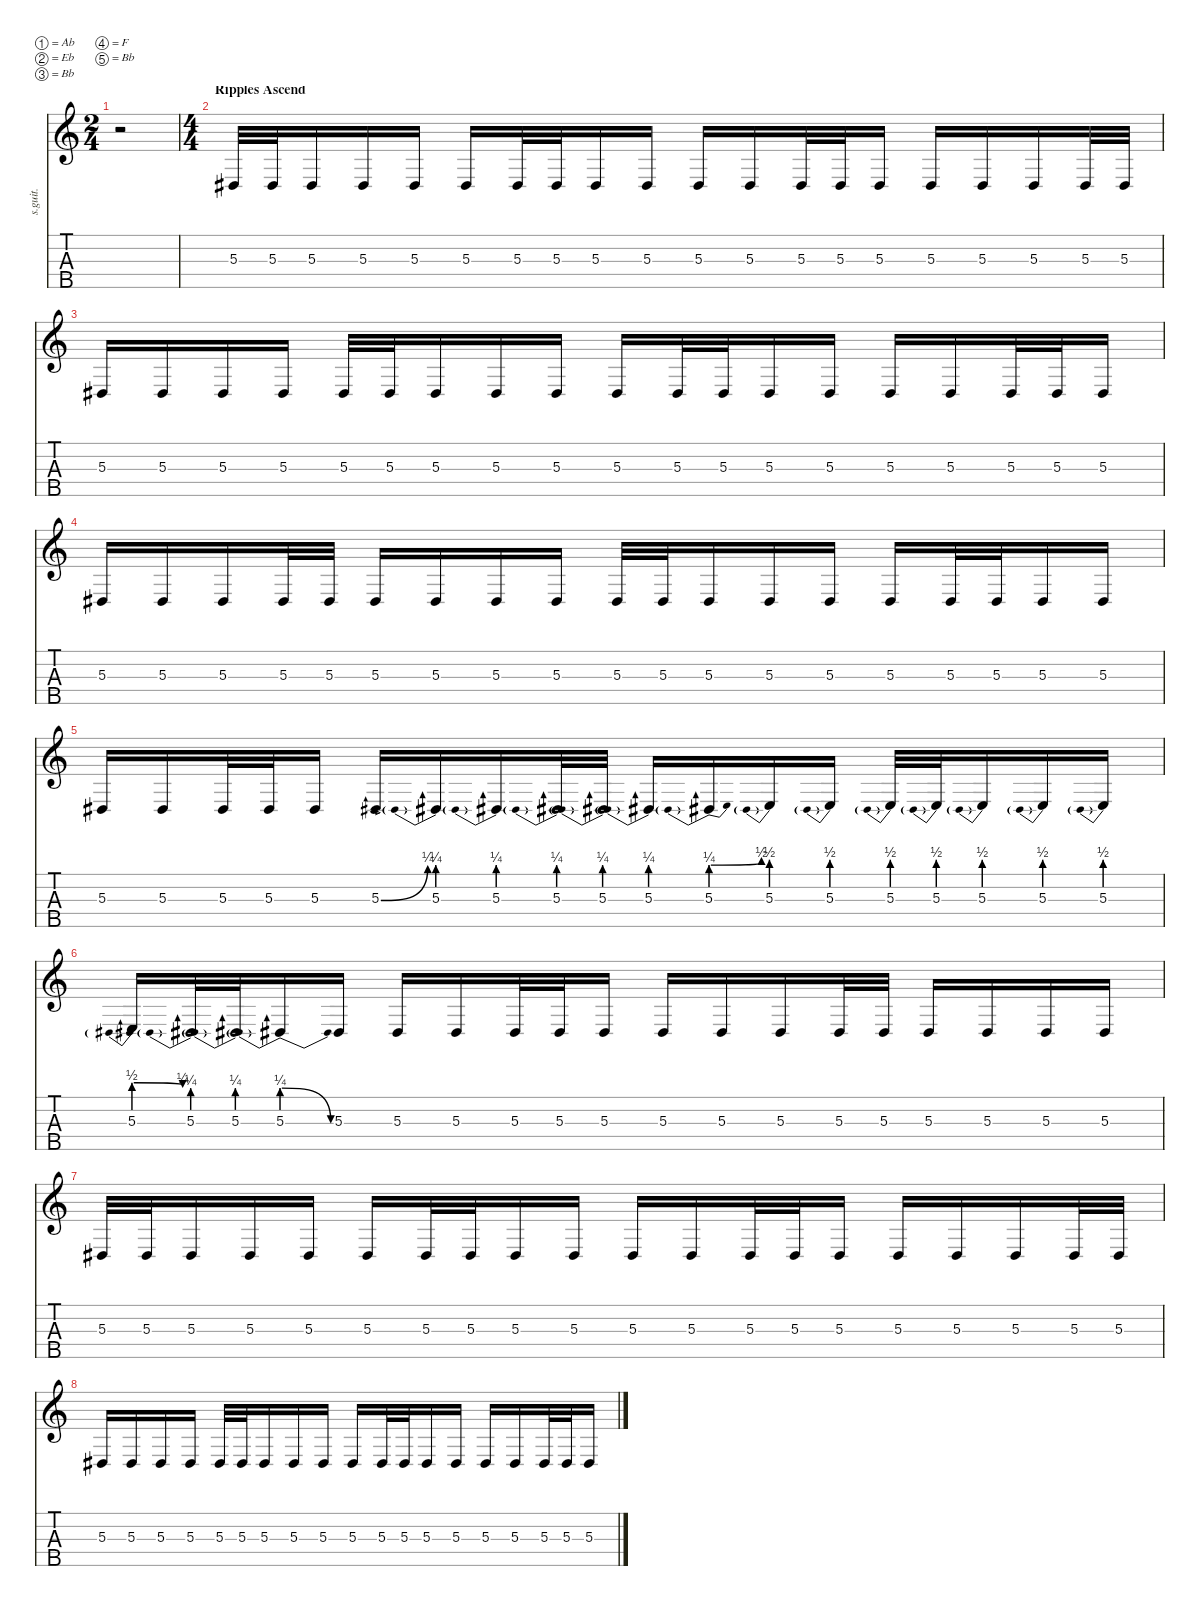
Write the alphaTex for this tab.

\defaultSystemsLayout 4
\hideDynamics
\bracketExtendMode nobrackets
\track ("Dick Lovgren (Bass)" "s.guit.") {instrument electricbasspick}
\staff {score tabs}
\tuning (Ab2 Eb2 Bb1 F1 Bb0)
\ts (2 4)
\beaming (8 2 2 2 2)
\tempo (115 hide)
\clef g2
\ks c
r.2{dy f} |
\ts (4 4)
\beaming (8 2 2 2 2)
\section ("" "Ripples Ascend")
5.3{acc #}.32{lyrics (0 "") lyrics (1 "") lyrics (2 "") lyrics (3 "") lyrics (4 "")} 5.3{acc #}.32{lyrics (0 "") lyrics (1 "") lyrics (2 "") lyrics (3 "") lyrics (4 "")} 5.3{acc #}.16{lyrics (0 "") lyrics (1 "") lyrics (2 "") lyrics (3 "") lyrics (4 "")} 5.3{acc #}.16{lyrics (0 "") lyrics (1 "") lyrics (2 "") lyrics (3 "") lyrics (4 "")} 5.3{acc #}.16{lyrics (0 "") lyrics (1 "") lyrics (2 "") lyrics (3 "") lyrics (4 "")} 5.3{acc #}.16{lyrics (0 "") lyrics (1 "") lyrics (2 "") lyrics (3 "") lyrics (4 "")} 5.3{acc #}.32{lyrics (0 "") lyrics (1 "") lyrics (2 "") lyrics (3 "") lyrics (4 "")} 5.3{acc #}.32{lyrics (0 "") lyrics (1 "") lyrics (2 "") lyrics (3 "") lyrics (4 "")} 5.3{acc #}.16{lyrics (0 "") lyrics (1 "") lyrics (2 "") lyrics (3 "") lyrics (4 "")} 5.3{acc #}.16{lyrics (0 "") lyrics (1 "") lyrics (2 "") lyrics (3 "") lyrics (4 "")} 5.3{acc #}.16{lyrics (0 "") lyrics (1 "") lyrics (2 "") lyrics (3 "") lyrics (4 "")} 5.3{acc #}.16{lyrics (0 "") lyrics (1 "") lyrics (2 "") lyrics (3 "") lyrics (4 "")} 5.3{acc #}.32{lyrics (0 "") lyrics (1 "") lyrics (2 "") lyrics (3 "") lyrics (4 "")} 5.3{acc #}.32{lyrics (0 "") lyrics (1 "") lyrics (2 "") lyrics (3 "") lyrics (4 "")} 5.3{acc #}.16{lyrics (0 "") lyrics (1 "") lyrics (2 "") lyrics (3 "") lyrics (4 "")} 5.3{acc #}.16{lyrics (0 "") lyrics (1 "") lyrics (2 "") lyrics (3 "") lyrics (4 "")} 5.3{acc #}.16{lyrics (0 "") lyrics (1 "") lyrics (2 "") lyrics (3 "") lyrics (4 "")} 5.3{acc #}.16{lyrics (0 "") lyrics (1 "") lyrics (2 "") lyrics (3 "") lyrics (4 "")} 5.3{acc #}.32{lyrics (0 "") lyrics (1 "") lyrics (2 "") lyrics (3 "") lyrics (4 "")} 5.3{acc #}.32{lyrics (0 "") lyrics (1 "") lyrics (2 "") lyrics (3 "") lyrics (4 "")} |
5.3{acc #}.16{lyrics (0 "") lyrics (1 "") lyrics (2 "") lyrics (3 "") lyrics (4 "")} 5.3{acc #}.16{lyrics (0 "") lyrics (1 "") lyrics (2 "") lyrics (3 "") lyrics (4 "")} 5.3{acc #}.16{lyrics (0 "") lyrics (1 "") lyrics (2 "") lyrics (3 "") lyrics (4 "")} 5.3{acc #}.16{lyrics (0 "") lyrics (1 "") lyrics (2 "") lyrics (3 "") lyrics (4 "")} 5.3{acc #}.32{lyrics (0 "") lyrics (1 "") lyrics (2 "") lyrics (3 "") lyrics (4 "")} 5.3{acc #}.32{lyrics (0 "") lyrics (1 "") lyrics (2 "") lyrics (3 "") lyrics (4 "")} 5.3{acc #}.16{lyrics (0 "") lyrics (1 "") lyrics (2 "") lyrics (3 "") lyrics (4 "")} 5.3{acc #}.16{lyrics (0 "") lyrics (1 "") lyrics (2 "") lyrics (3 "") lyrics (4 "")} 5.3{acc #}.16{lyrics (0 "") lyrics (1 "") lyrics (2 "") lyrics (3 "") lyrics (4 "")} 5.3{acc #}.16{lyrics (0 "") lyrics (1 "") lyrics (2 "") lyrics (3 "") lyrics (4 "")} 5.3{acc #}.32{lyrics (0 "") lyrics (1 "") lyrics (2 "") lyrics (3 "") lyrics (4 "")} 5.3{acc #}.32{lyrics (0 "") lyrics (1 "") lyrics (2 "") lyrics (3 "") lyrics (4 "")} 5.3{acc #}.16{lyrics (0 "") lyrics (1 "") lyrics (2 "") lyrics (3 "") lyrics (4 "")} 5.3{acc #}.16{lyrics (0 "") lyrics (1 "") lyrics (2 "") lyrics (3 "") lyrics (4 "")} 5.3{acc #}.16{lyrics (0 "") lyrics (1 "") lyrics (2 "") lyrics (3 "") lyrics (4 "")} 5.3{acc #}.16{lyrics (0 "") lyrics (1 "") lyrics (2 "") lyrics (3 "") lyrics (4 "")} 5.3{acc #}.32{lyrics (0 "") lyrics (1 "") lyrics (2 "") lyrics (3 "") lyrics (4 "")} 5.3{acc #}.32{lyrics (0 "") lyrics (1 "") lyrics (2 "") lyrics (3 "") lyrics (4 "")} 5.3{acc #}.16{lyrics (0 "") lyrics (1 "") lyrics (2 "") lyrics (3 "") lyrics (4 "")} |
5.3{acc #}.16{lyrics (0 "") lyrics (1 "") lyrics (2 "") lyrics (3 "") lyrics (4 "")} 5.3{acc #}.16{lyrics (0 "") lyrics (1 "") lyrics (2 "") lyrics (3 "") lyrics (4 "")} 5.3{acc #}.16{lyrics (0 "") lyrics (1 "") lyrics (2 "") lyrics (3 "") lyrics (4 "")} 5.3{acc #}.32{lyrics (0 "") lyrics (1 "") lyrics (2 "") lyrics (3 "") lyrics (4 "")} 5.3{acc #}.32{lyrics (0 "") lyrics (1 "") lyrics (2 "") lyrics (3 "") lyrics (4 "")} 5.3{acc #}.16{lyrics (0 "") lyrics (1 "") lyrics (2 "") lyrics (3 "") lyrics (4 "")} 5.3{acc #}.16{lyrics (0 "") lyrics (1 "") lyrics (2 "") lyrics (3 "") lyrics (4 "")} 5.3{acc #}.16{lyrics (0 "") lyrics (1 "") lyrics (2 "") lyrics (3 "") lyrics (4 "")} 5.3{acc #}.16{lyrics (0 "") lyrics (1 "") lyrics (2 "") lyrics (3 "") lyrics (4 "")} 5.3{acc #}.32{lyrics (0 "") lyrics (1 "") lyrics (2 "") lyrics (3 "") lyrics (4 "")} 5.3{acc #}.32{lyrics (0 "") lyrics (1 "") lyrics (2 "") lyrics (3 "") lyrics (4 "")} 5.3{acc #}.16{lyrics (0 "") lyrics (1 "") lyrics (2 "") lyrics (3 "") lyrics (4 "")} 5.3{acc #}.16{lyrics (0 "") lyrics (1 "") lyrics (2 "") lyrics (3 "") lyrics (4 "")} 5.3{acc #}.16{lyrics (0 "") lyrics (1 "") lyrics (2 "") lyrics (3 "") lyrics (4 "")} 5.3{acc #}.16{lyrics (0 "") lyrics (1 "") lyrics (2 "") lyrics (3 "") lyrics (4 "")} 5.3{acc #}.32{lyrics (0 "") lyrics (1 "") lyrics (2 "") lyrics (3 "") lyrics (4 "")} 5.3{acc #}.32{lyrics (0 "") lyrics (1 "") lyrics (2 "") lyrics (3 "") lyrics (4 "")} 5.3{acc #}.16{lyrics (0 "") lyrics (1 "") lyrics (2 "") lyrics (3 "") lyrics (4 "")} 5.3{acc #}.16{lyrics (0 "") lyrics (1 "") lyrics (2 "") lyrics (3 "") lyrics (4 "")} |
5.3{acc #}.16{lyrics (0 "") lyrics (1 "") lyrics (2 "") lyrics (3 "") lyrics (4 "")} 5.3{acc #}.16{lyrics (0 "") lyrics (1 "") lyrics (2 "") lyrics (3 "") lyrics (4 "")} 5.3{acc #}.32{lyrics (0 "") lyrics (1 "") lyrics (2 "") lyrics (3 "") lyrics (4 "")} 5.3{acc #}.32{lyrics (0 "") lyrics (1 "") lyrics (2 "") lyrics (3 "") lyrics (4 "")} 5.3{acc #}.16{lyrics (0 "") lyrics (1 "") lyrics (2 "") lyrics (3 "") lyrics (4 "")} 5.3{be (bend 0 0 15 1) acc #}.16{lyrics (0 "") lyrics (1 "") lyrics (2 "") lyrics (3 "") lyrics (4 "")} 5.3{be (prebend 0 1 60 1) acc #}.16{lyrics (0 "") lyrics (1 "") lyrics (2 "") lyrics (3 "") lyrics (4 "")} 5.3{be (prebend 0 1 60 1) acc #}.16{lyrics (0 "") lyrics (1 "") lyrics (2 "") lyrics (3 "") lyrics (4 "")} 5.3{be (prebend 0 1 60 1) acc #}.32{lyrics (0 "") lyrics (1 "") lyrics (2 "") lyrics (3 "") lyrics (4 "")} 5.3{be (prebend 0 1 60 1) acc #}.32{lyrics (0 "") lyrics (1 "") lyrics (2 "") lyrics (3 "") lyrics (4 "")} 5.3{be (prebend 0 1 60 1) acc #}.16{lyrics (0 "") lyrics (1 "") lyrics (2 "") lyrics (3 "") lyrics (4 "")} 5.3{be (prebendbend 0 1 60 2) acc #}.16{lyrics (0 "") lyrics (1 "") lyrics (2 "") lyrics (3 "") lyrics (4 "")} 5.3{be (prebend 0 2 60 2)}.16{lyrics (0 "") lyrics (1 "") lyrics (2 "") lyrics (3 "") lyrics (4 "")} 5.3{be (prebend 0 2 60 2)}.16{lyrics (0 "") lyrics (1 "") lyrics (2 "") lyrics (3 "") lyrics (4 "")} 5.3{be (prebend 0 2 60 2)}.32{lyrics (0 "") lyrics (1 "") lyrics (2 "") lyrics (3 "") lyrics (4 "")} 5.3{be (prebend 0 2 60 2)}.32{lyrics (0 "") lyrics (1 "") lyrics (2 "") lyrics (3 "") lyrics (4 "")} 5.3{be (prebend 0 2 60 2)}.16{lyrics (0 "") lyrics (1 "") lyrics (2 "") lyrics (3 "") lyrics (4 "")} 5.3{be (prebend 0 2 60 2)}.16{lyrics (0 "") lyrics (1 "") lyrics (2 "") lyrics (3 "") lyrics (4 "")} 5.3{be (prebend 0 2 60 2)}.16{lyrics (0 "") lyrics (1 "") lyrics (2 "") lyrics (3 "") lyrics (4 "")} |
5.3{be (prebendrelease 0 2 30 1)}.16{lyrics (0 "") lyrics (1 "") lyrics (2 "") lyrics (3 "") lyrics (4 "")} 5.3{be (prebend 0 1 60 1) acc #}.32{lyrics (0 "") lyrics (1 "") lyrics (2 "") lyrics (3 "") lyrics (4 "")} 5.3{be (prebend 0 1 60 1) acc #}.32{lyrics (0 "") lyrics (1 "") lyrics (2 "") lyrics (3 "") lyrics (4 "")} 5.3{be (prebendrelease 0 1 30 0) acc #}.16{lyrics (0 "") lyrics (1 "") lyrics (2 "") lyrics (3 "") lyrics (4 "")} 5.3{acc #}.16{lyrics (0 "") lyrics (1 "") lyrics (2 "") lyrics (3 "") lyrics (4 "")} 5.3{acc #}.16{lyrics (0 "") lyrics (1 "") lyrics (2 "") lyrics (3 "") lyrics (4 "")} 5.3{acc #}.16{lyrics (0 "") lyrics (1 "") lyrics (2 "") lyrics (3 "") lyrics (4 "")} 5.3{acc #}.32{lyrics (0 "") lyrics (1 "") lyrics (2 "") lyrics (3 "") lyrics (4 "")} 5.3{acc #}.32{lyrics (0 "") lyrics (1 "") lyrics (2 "") lyrics (3 "") lyrics (4 "")} 5.3{acc #}.16{lyrics (0 "") lyrics (1 "") lyrics (2 "") lyrics (3 "") lyrics (4 "")} 5.3{acc #}.16{lyrics (0 "") lyrics (1 "") lyrics (2 "") lyrics (3 "") lyrics (4 "")} 5.3{acc #}.16{lyrics (0 "") lyrics (1 "") lyrics (2 "") lyrics (3 "") lyrics (4 "")} 5.3{acc #}.16{lyrics (0 "") lyrics (1 "") lyrics (2 "") lyrics (3 "") lyrics (4 "")} 5.3{acc #}.32{lyrics (0 "") lyrics (1 "") lyrics (2 "") lyrics (3 "") lyrics (4 "")} 5.3{acc #}.32{lyrics (0 "") lyrics (1 "") lyrics (2 "") lyrics (3 "") lyrics (4 "")} 5.3{acc #}.16{lyrics (0 "") lyrics (1 "") lyrics (2 "") lyrics (3 "") lyrics (4 "")} 5.3{acc #}.16{lyrics (0 "") lyrics (1 "") lyrics (2 "") lyrics (3 "") lyrics (4 "")} 5.3{acc #}.16{lyrics (0 "") lyrics (1 "") lyrics (2 "") lyrics (3 "") lyrics (4 "")} 5.3{acc #}.16{lyrics (0 "") lyrics (1 "") lyrics (2 "") lyrics (3 "") lyrics (4 "")} |
5.3{acc #}.32{lyrics (0 "") lyrics (1 "") lyrics (2 "") lyrics (3 "") lyrics (4 "")} 5.3{acc #}.32{lyrics (0 "") lyrics (1 "") lyrics (2 "") lyrics (3 "") lyrics (4 "")} 5.3{acc #}.16{lyrics (0 "") lyrics (1 "") lyrics (2 "") lyrics (3 "") lyrics (4 "")} 5.3{acc #}.16{lyrics (0 "") lyrics (1 "") lyrics (2 "") lyrics (3 "") lyrics (4 "")} 5.3{acc #}.16{lyrics (0 "") lyrics (1 "") lyrics (2 "") lyrics (3 "") lyrics (4 "")} 5.3{acc #}.16{lyrics (0 "") lyrics (1 "") lyrics (2 "") lyrics (3 "") lyrics (4 "")} 5.3{acc #}.32{lyrics (0 "") lyrics (1 "") lyrics (2 "") lyrics (3 "") lyrics (4 "")} 5.3{acc #}.32{lyrics (0 "") lyrics (1 "") lyrics (2 "") lyrics (3 "") lyrics (4 "")} 5.3{acc #}.16{lyrics (0 "") lyrics (1 "") lyrics (2 "") lyrics (3 "") lyrics (4 "")} 5.3{acc #}.16{lyrics (0 "") lyrics (1 "") lyrics (2 "") lyrics (3 "") lyrics (4 "")} 5.3{acc #}.16{lyrics (0 "") lyrics (1 "") lyrics (2 "") lyrics (3 "") lyrics (4 "")} 5.3{acc #}.16{lyrics (0 "") lyrics (1 "") lyrics (2 "") lyrics (3 "") lyrics (4 "")} 5.3{acc #}.32{lyrics (0 "") lyrics (1 "") lyrics (2 "") lyrics (3 "") lyrics (4 "")} 5.3{acc #}.32{lyrics (0 "") lyrics (1 "") lyrics (2 "") lyrics (3 "") lyrics (4 "")} 5.3{acc #}.16{lyrics (0 "") lyrics (1 "") lyrics (2 "") lyrics (3 "") lyrics (4 "")} 5.3{acc #}.16{lyrics (0 "") lyrics (1 "") lyrics (2 "") lyrics (3 "") lyrics (4 "")} 5.3{acc #}.16{lyrics (0 "") lyrics (1 "") lyrics (2 "") lyrics (3 "") lyrics (4 "")} 5.3{acc #}.16{lyrics (0 "") lyrics (1 "") lyrics (2 "") lyrics (3 "") lyrics (4 "")} 5.3{acc #}.32{lyrics (0 "") lyrics (1 "") lyrics (2 "") lyrics (3 "") lyrics (4 "")} 5.3{acc #}.32{lyrics (0 "") lyrics (1 "") lyrics (2 "") lyrics (3 "") lyrics (4 "")} |
5.3{acc #}.16{lyrics (0 "") lyrics (1 "") lyrics (2 "") lyrics (3 "") lyrics (4 "")} 5.3{acc #}.16{lyrics (0 "") lyrics (1 "") lyrics (2 "") lyrics (3 "") lyrics (4 "")} 5.3{acc #}.16{lyrics (0 "") lyrics (1 "") lyrics (2 "") lyrics (3 "") lyrics (4 "")} 5.3{acc #}.16{lyrics (0 "") lyrics (1 "") lyrics (2 "") lyrics (3 "") lyrics (4 "")} 5.3{acc #}.32{lyrics (0 "") lyrics (1 "") lyrics (2 "") lyrics (3 "") lyrics (4 "")} 5.3{acc #}.32{lyrics (0 "") lyrics (1 "") lyrics (2 "") lyrics (3 "") lyrics (4 "")} 5.3{acc #}.16{lyrics (0 "") lyrics (1 "") lyrics (2 "") lyrics (3 "") lyrics (4 "")} 5.3{acc #}.16{lyrics (0 "") lyrics (1 "") lyrics (2 "") lyrics (3 "") lyrics (4 "")} 5.3{acc #}.16{lyrics (0 "") lyrics (1 "") lyrics (2 "") lyrics (3 "") lyrics (4 "")} 5.3{acc #}.16{lyrics (0 "") lyrics (1 "") lyrics (2 "") lyrics (3 "") lyrics (4 "")} 5.3{acc #}.32{lyrics (0 "") lyrics (1 "") lyrics (2 "") lyrics (3 "") lyrics (4 "")} 5.3{acc #}.32{lyrics (0 "") lyrics (1 "") lyrics (2 "") lyrics (3 "") lyrics (4 "")} 5.3{acc #}.16{lyrics (0 "") lyrics (1 "") lyrics (2 "") lyrics (3 "") lyrics (4 "")} 5.3{acc #}.16{lyrics (0 "") lyrics (1 "") lyrics (2 "") lyrics (3 "") lyrics (4 "")} 5.3{acc #}.16{lyrics (0 "") lyrics (1 "") lyrics (2 "") lyrics (3 "") lyrics (4 "")} 5.3{acc #}.16{lyrics (0 "") lyrics (1 "") lyrics (2 "") lyrics (3 "") lyrics (4 "")} 5.3{acc #}.32{lyrics (0 "") lyrics (1 "") lyrics (2 "") lyrics (3 "") lyrics (4 "")} 5.3{acc #}.32{lyrics (0 "") lyrics (1 "") lyrics (2 "") lyrics (3 "") lyrics (4 "")} 5.3{acc #}.16{lyrics (0 "") lyrics (1 "") lyrics (2 "") lyrics (3 "") lyrics (4 "")}
